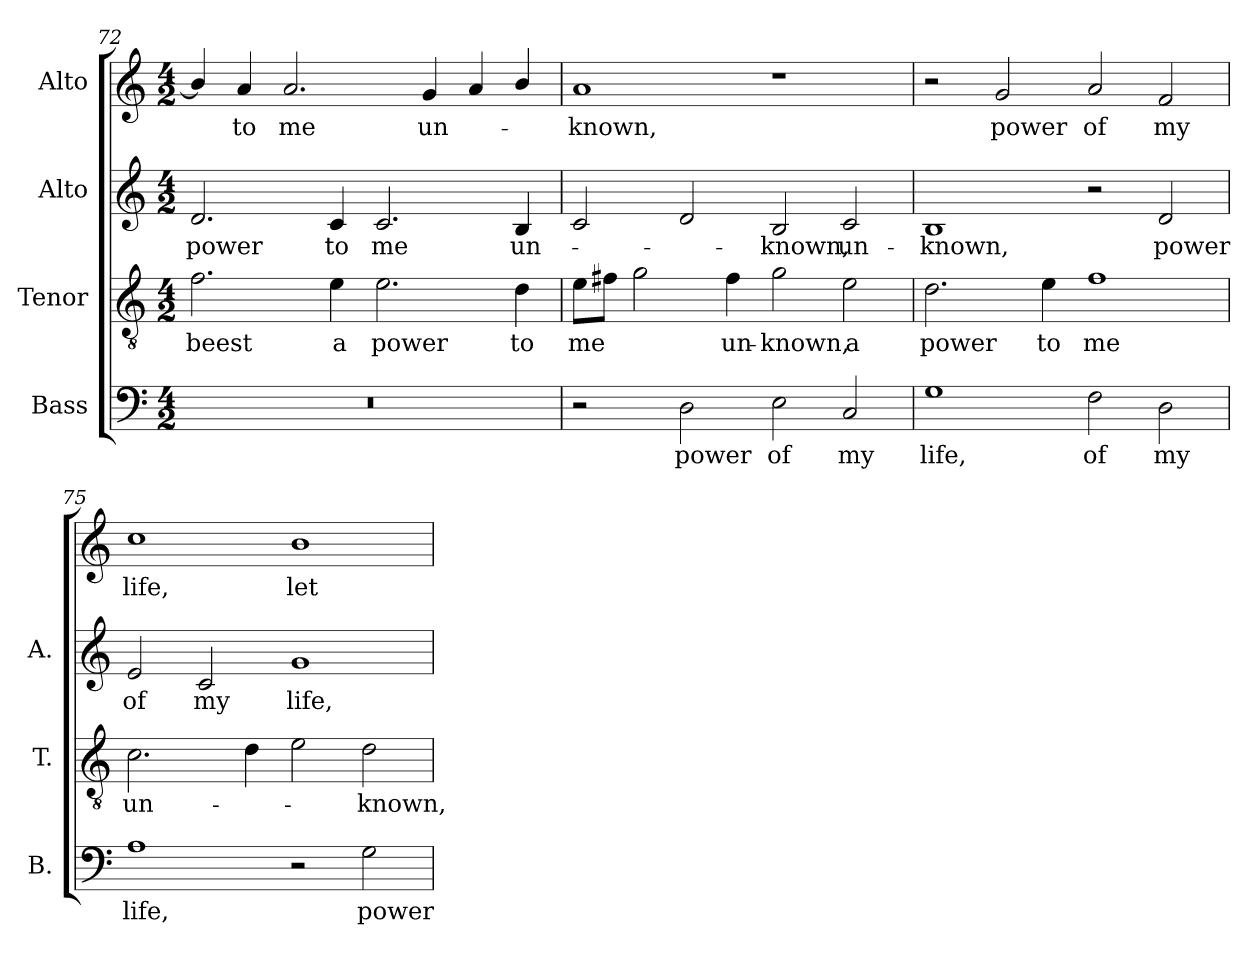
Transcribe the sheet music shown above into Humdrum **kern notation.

**kern	**text	**kern	**text	**kern	**text	**kern	**text
*part4	*part4	*part3	*part3	*part2	*part2	*part1	*part1
*staff4	*staff4	*staff3	*staff3	*staff2	*staff2	*staff1	*staff1
*I"Bass	*	*I"Tenor	*	*I"Alto	*	*I"Alto	*
*I'B.	*	*I'T.	*	*I'A.	*	*	*
*clefF4	*	*clefGv2	*	*clefG2	*	*clefG2	*
*	*	*ITrd7c12	*	*	*	*	*
*k[]	*	*k[]	*	*k[]	*	*k[]	*
*C:	*	*C:	*	*C:	*	*C:	*
*M4/2	*	*M4/2	*	*M4/2	*	*M4/2	*
=72	=72	=72	=72	=72	=72	=72	=72
!LO:N:vis=1	!	!	!	!	!	!	!
!	!	!	!LO:LY:b:color=#000000	!	!	!	!
!	!	!	!	!	!LO:LY:b:color=#000000	!	!
0r	.	2.Fi\	beest	2.di/	power	4bi/]	.
!	!	!	!	!	!	!	!LO:LY:b:color=#000000
.	.	.	.	.	.	4ai/	to
!	!	!	!	!	!	!	!LO:LY:b:color=#000000
.	.	.	.	.	.	2.ai/	me
!	!	!	!LO:LY:b:color=#000000	!	!	!	!
!	!	!	!	!	!LO:LY:b:color=#000000	!	!
.	.	4Ei\	a	4ci/	to	.	.
!	!	!	!LO:LY:b:color=#000000	!	!	!	!
!	!	!	!	!	!LO:LY:b:color=#000000	!	!
.	.	2.Ei\	power	2.ci/	me	.	.
!	!	!	!	!	!	!	!LO:LY:b:color=#000000
.	.	.	.	.	.	4gi/	un-
.	.	.	.	.	.	4ai/	.
!	!	!	!LO:LY:b:color=#000000	!	!	!	!
!	!	!	!	!	!LO:LY:b:color=#000000	!	!
.	.	4Di\	to	4Bi/	un-	4bi/	.
!!LO:LB:g=z
=73	=73	=73	=73	=73	=73	=73	=73
!	!	!	!LO:LY:b:color=#000000	!	!	!	!
!	!	!	!	!	!	!	!LO:LY:b:color=#000000
2r	.	8Ei\L	me	2ci/	.	1ai	-known,
.	.	8F#Xi\J	.	.	.	.	.
.	.	2Gi\	.	.	.	.	.
!	!LO:LY:b:color=#000000	!	!	!	!	!	!
2Di\	power	.	.	2di/	.	.	.
!	!	!	!LO:LY:b:color=#000000	!	!	!	!
.	.	4F#i\	un-	.	.	.	.
!	!LO:LY:b:color=#000000	!	!	!	!	!	!
!	!	!	!LO:LY:b:color=#000000	!	!	!	!
!	!	!	!	!	!LO:LY:b:color=#000000	!	!
2Ei\	of	2Gi\	-known,	2Bi/	-known,	1r	.
!	!LO:LY:b:color=#000000	!	!	!	!	!	!
!	!	!	!LO:LY:b:color=#000000	!	!	!	!
!	!	!	!	!	!LO:LY:b:color=#000000	!	!
2Ci/	my	2Ei\	a	2ci/	un-	.	.
=74	=74	=74	=74	=74	=74	=74	=74
!	!LO:LY:b:color=#000000	!	!	!	!	!	!
!	!	!	!LO:LY:b:color=#000000	!	!	!	!
!	!	!	!	!	!LO:LY:b:color=#000000	!	!
1Gi	life,	2.Di\	power	1Bi	-known,	2r	.
!	!	!	!	!	!	!	!LO:LY:b:color=#000000
.	.	.	.	.	.	2gi/	power
!	!	!	!LO:LY:b:color=#000000	!	!	!	!
.	.	4Ei\	to	.	.	.	.
!	!LO:LY:b:color=#000000	!	!	!	!	!	!
!	!	!	!LO:LY:b:color=#000000	!	!	!	!
!	!	!	!	!	!	!	!LO:LY:b:color=#000000
2Fi\	of	1Fi	me	2r	.	2ai/	of
!	!LO:LY:b:color=#000000	!	!	!	!	!	!
!	!	!	!	!	!LO:LY:b:color=#000000	!	!
!	!	!	!	!	!	!	!LO:LY:b:color=#000000
2Di\	my	.	.	2di/	power	2fi/	my
=75	=75	=75	=75	=75	=75	=75	=75
!	!LO:LY:b:color=#000000	!	!	!	!	!	!
!	!	!	!LO:LY:b:color=#000000	!	!	!	!
!	!	!	!	!	!LO:LY:b:color=#000000	!	!
!	!	!	!	!	!	!	!LO:LY:b:color=#000000
1Ai	life,	2.Ci\	un-	2ei/	of	1cci	life,
!	!	!	!	!	!LO:LY:b:color=#000000	!	!
.	.	.	.	2ci/	my	.	.
.	.	4Di\	.	.	.	.	.
!	!	!	!	!	!LO:LY:b:color=#000000	!	!
!	!	!	!	!	!	!	!LO:LY:b:color=#000000
2r	.	2Ei\	.	1gi	life,	1bi	let
!	!LO:LY:b:color=#000000	!	!	!	!	!	!
!	!	!	!LO:LY:b:color=#000000	!	!	!	!
2Gi\	power	2Di\	-known,	.	.	.	.
=	=	=	=	=	=	=	=
*-	*-	*-	*-	*-	*-	*-	*-
